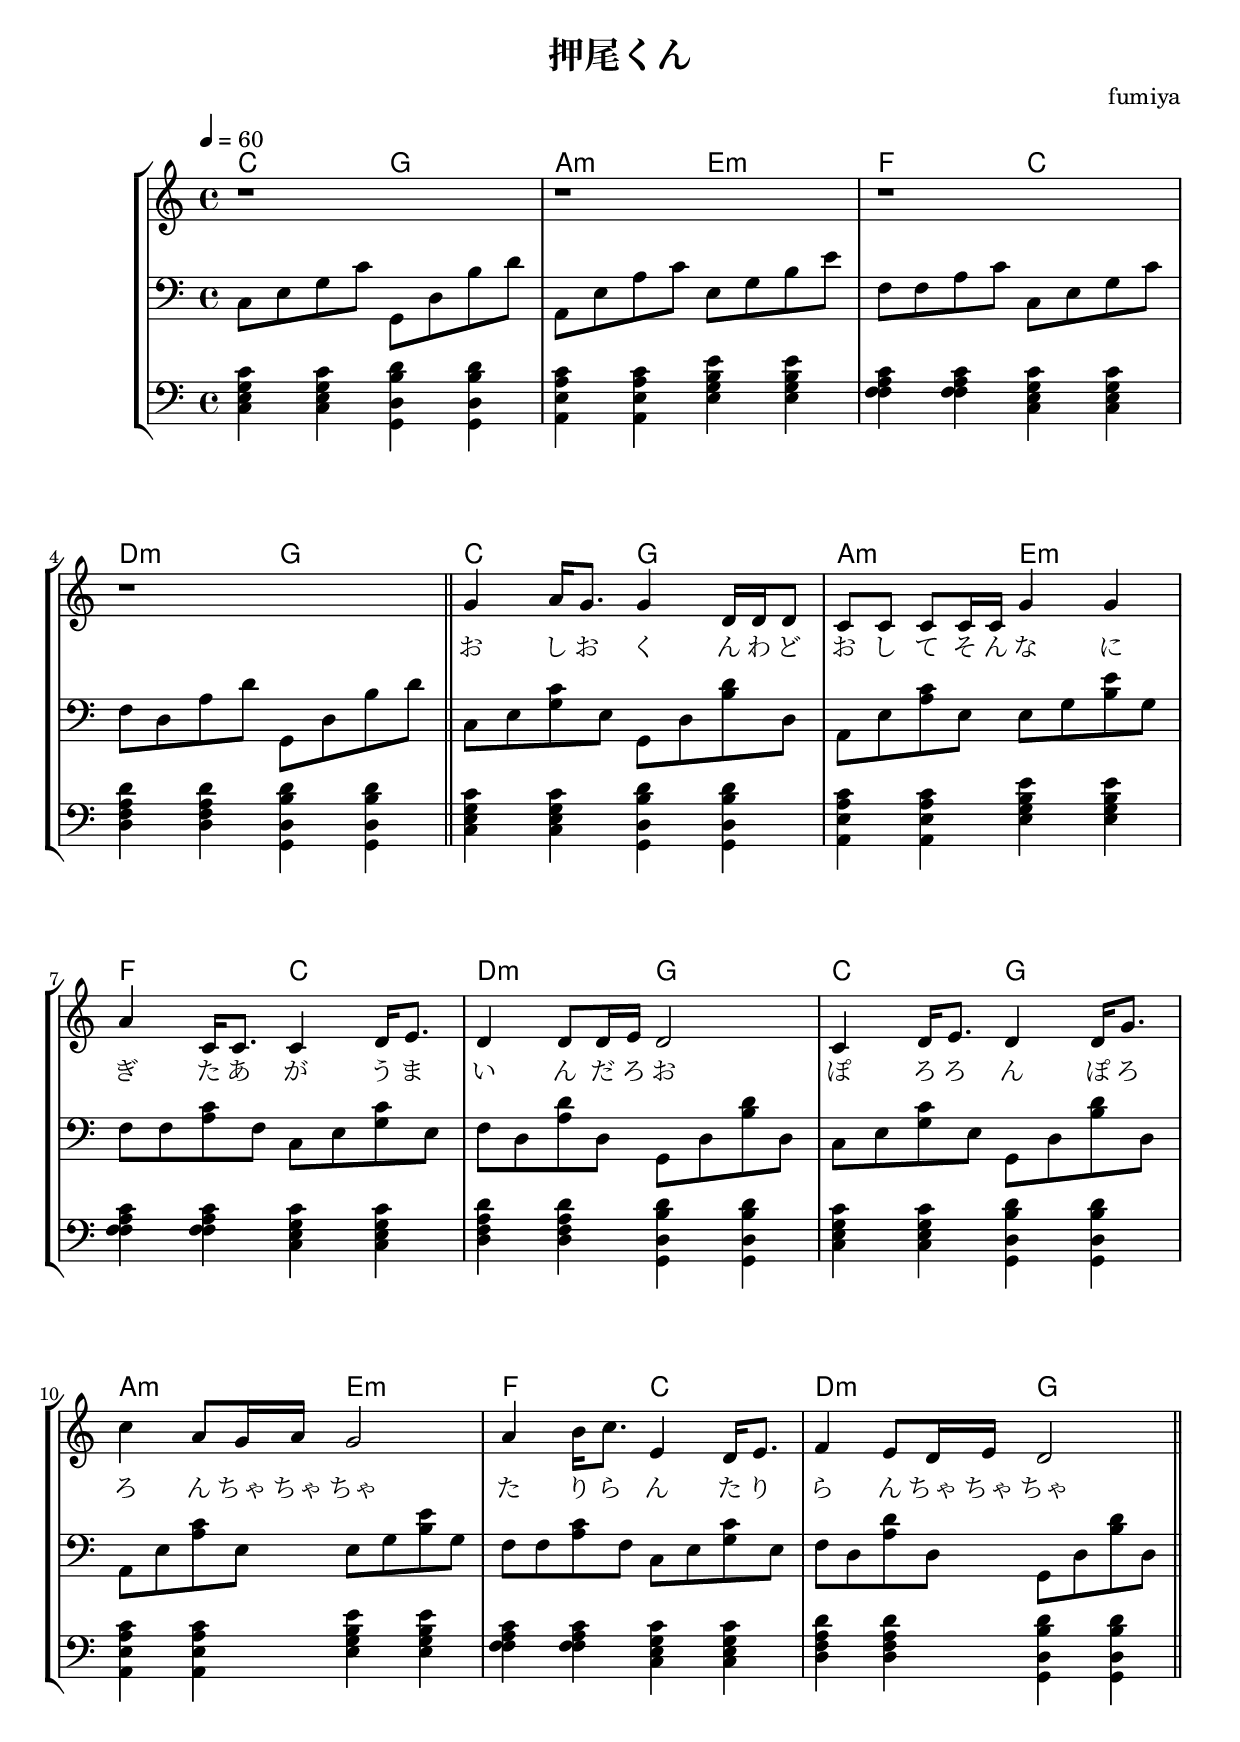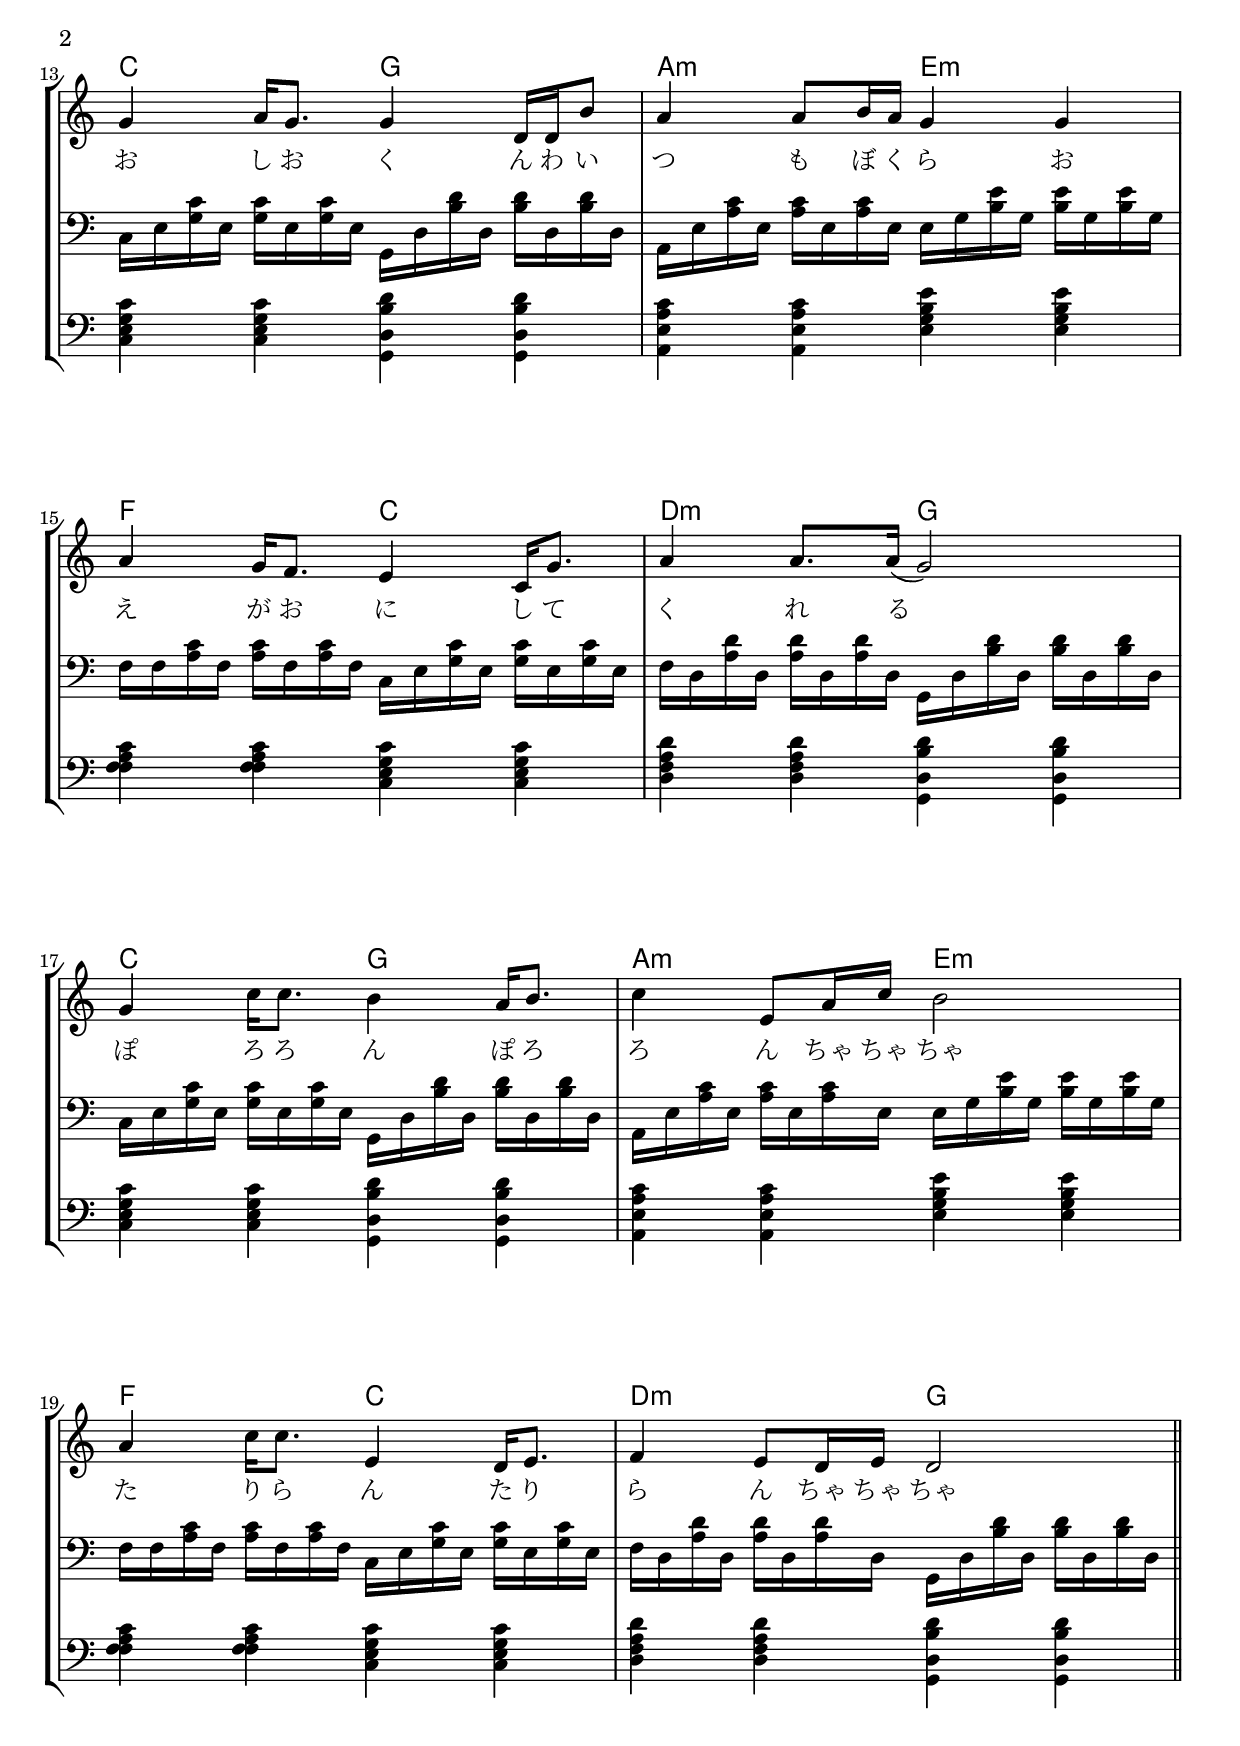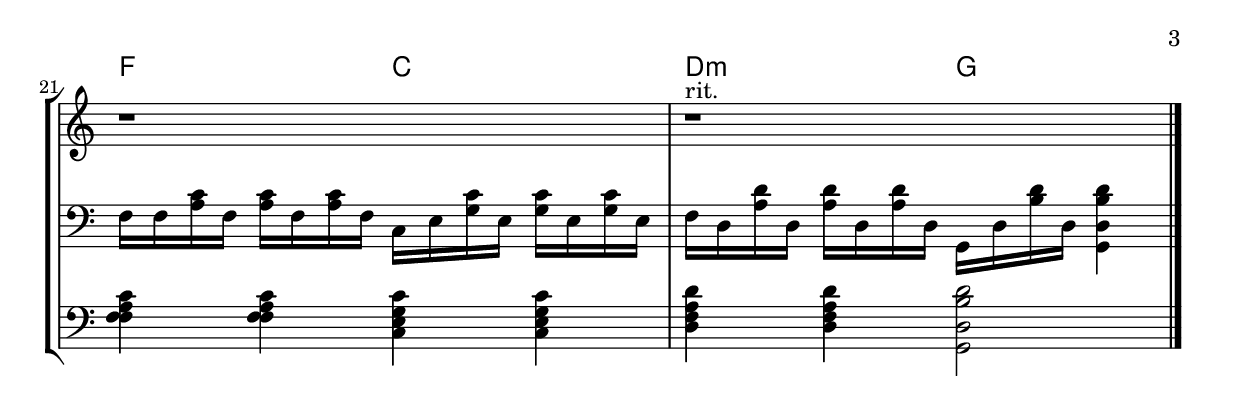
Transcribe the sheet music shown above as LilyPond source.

\version "2.12.1"

\header {
	title = \markup {押尾くん}
	composer = \markup \center-column {fumiya}
}

harmony = \chordmode {
	c2 g a:m e:m f c d:m g 

	c g a:m e:m f c d:m g c g a:m e:m f c d:m g 

	c g a:m e:m f c d:m g c g a:m e:m f c d:m g 

	f c d:m g 
}

melody = {
	\key c \major
	\tempo 4 = 60
	r1 | r1 | r1 | r1   
	\set Staff.midiInstrument = #"mmi0.42"
	 g'4  a'16  g'8.  g'4  d'16  d'16  d'8 
	c'8  c'8  c'8  c'16  c'16  g'4  g'4 
	a'4  c'16  c'8.  c'4  d'16  e'8. 
	d'4  d'8  d'16  e'16  d'2 
	c'4  d'16  e'8.  d'4  d'16  g'8. 
	c''4  a'8  g'16  a'16  g'2 
	a'4  b'16  c''8.  e'4  d'16  e'8. 
	f'4  e'8  d'16  e'16  d'2
	\set Staff.midiInstrument = #"mmi0.42"
	 g'4  a'16  g'8.  g'4  d'16  d'16  b'8 
	a'4  a'8  b'16  a'16  g'4  g'4 
	a'4  g'16  f'8.  e'4  c'16  g'8. 
	a'4  a'8.  a'16  (g'2) 
	g'4  c''16  c''8.  b'4  a'16  b'8. 
	c''4  e'8  a'16  c''16  b'2 
	a'4  c''16  c''8.  e'4  d'16  e'8. 
	f'4  e'8  d'16  e'16  d'2
	r1 | r1^"rit." \bar "|."
}

words = \lyricmode {
	
	お  し  お  く  ん  わ  ど  お  し  て  そ  ん  な  に  ぎ  た  あ  が  う  ま  い  ん  だ  ろ  お  ぽ  ろ  ろ  ん  ぽ  ろ  ろ  ん  ちゃ  ちゃ  ちゃ  た  り  ら  ん  た  り  ら  ん  ちゃ  ちゃ  ちゃ  
	お  し  お  く  ん  わ  い  つ  も  ぼ  く  ら  お  え  が  お  に  し  て  く  れ  る  ぽ  ろ  ろ  ん  ぽ  ろ  ろ  ん  ちゃ  ちゃ  ちゃ  た  り  ら  ん  た  り  ら  ん  ちゃ  ちゃ  ちゃ  
	
}

tempochange = {
	\tempo 4 = 60
	r1 | r1 | r1 | r1 \bar "||"
	\tempo 4 = 60
	r1 | r1 | r1 | r1 | r1 | r1 | r1 | r1 \bar "||"
	\tempo 4 = 60
	r1 | r1 | r1 | r1 | r1 | r1 | r1 | r1 \bar "||"
	\tempo 4 = 60
	r1 | \tempo 4 = 45 r2 \tempo 4 = 40 r2 \bar "|."
}

mainacc = {
	\clef bass
	\set Staff.midiInstrument = #"Acoustic Guitar (steel)"
	\key c \major
	\tempo 4 = 60
	c8 e8 g8 c'8
	g,8 d8 b8 d'8
	a,8 e8 a8 c'8
	e8 g8 b8 e'8
	f8 f8 a8 c'8
	c8 e8 g8 c'8
	f8 d8 a8 d'8
	g,8 d8 b8 d'8
	\bar "||"

	\set Staff.midiInstrument = #"Acoustic Guitar (steel)"
	c8 e <g c'> e
	g,8 d <b d'> d
	a,8 e <a c'> e
	e8 g <b e'> g
	f8 f <a c'> f
	c8 e <g c'> e
	f8 d <a d'> d
	g,8 d <b d'> d
	c8 e <g c'> e
	g,8 d <b d'> d
	a,8 e <a c'> e
	e8 g <b e'> g
	f8 f <a c'> f
	c8 e <g c'> e
	f8 d <a d'> d
	g,8 d <b d'> d
	\bar "||"

	\set Staff.midiInstrument = #"Acoustic Guitar (steel)"
	c16 e <g c'> e <g c'> e <g c'> e
	g,16 d <b d'> d <b d'> d <b d'> d
	a,16 e <a c'> e <a c'> e <a c'> e
	e16 g <b e'> g <b e'> g <b e'> g
	f16 f <a c'> f <a c'> f <a c'> f
	c16 e <g c'> e <g c'> e <g c'> e
	f16 d <a d'> d <a d'> d <a d'> d
	g,16 d <b d'> d <b d'> d <b d'> d
	c16 e <g c'> e <g c'> e <g c'> e
	g,16 d <b d'> d <b d'> d <b d'> d
	a,16 e <a c'> e <a c'> e <a c'> e
	e16 g <b e'> g <b e'> g <b e'> g
	f16 f <a c'> f <a c'> f <a c'> f
	c16 e <g c'> e <g c'> e <g c'> e
	f16 d <a d'> d <a d'> d <a d'> d
	g,16 d <b d'> d <b d'> d <b d'> d
	\bar "||"

	\set Staff.midiInstrument = #"Acoustic Guitar (steel)"
	f16 f <a c'> f <a c'> f <a c'> f
	c16 e <g c'> e <g c'> e <g c'> e
	f16 d <a d'> d <a d'> d <a d'> d
	g,16 d <b d'> d <g, d b d'>4
	\bar "|."
}

subacc = {
	\clef bass
	\set Staff.midiInstrument = #"Electric Grand"
	\key c \major
	\tempo 4 = 60
	<c e g c'>4 <c e g c'>4
	<g, d b d'>4 <g, d b d'>4
	<a, e a c'>4 <a, e a c'>4
	<e g b e'>4 <e g b e'>4
	<f f a c'>4 <f f a c'>4
	<c e g c'>4 <c e g c'>4
	<f d a d'>4 <f d a d'>4
	<g, d b d'>4 <g, d b d'>4
	\bar "||"

	\set Staff.midiInstrument = #"Electric Grand"
	<c e g c'>4 <c e g c'>4
	<g, d b d'>4 <g, d b d'>4
	<a, e a c'>4 <a, e a c'>4
	<e g b e'>4 <e g b e'>4
	<f f a c'>4 <f f a c'>4
	<c e g c'>4 <c e g c'>4
	<f d a d'>4 <f d a d'>4
	<g, d b d'>4 <g, d b d'>4
	<c e g c'>4 <c e g c'>4
	<g, d b d'>4 <g, d b d'>4
	<a, e a c'>4 <a, e a c'>4
	<e g b e'>4 <e g b e'>4
	<f f a c'>4 <f f a c'>4
	<c e g c'>4 <c e g c'>4
	<f d a d'>4 <f d a d'>4
	<g, d b d'>4 <g, d b d'>4
	\bar "||"

	\set Staff.midiInstrument = #"Electric Grand"
	<c e g c'>4 <c e g c'>4
	<g, d b d'>4 <g, d b d'>4
	<a, e a c'>4 <a, e a c'>4
	<e g b e'>4 <e g b e'>4
	<f f a c'>4 <f f a c'>4
	<c e g c'>4 <c e g c'>4
	<f d a d'>4 <f d a d'>4
	<g, d b d'>4 <g, d b d'>4
	<c e g c'>4 <c e g c'>4
	<g, d b d'>4 <g, d b d'>4
	<a, e a c'>4 <a, e a c'>4
	<e g b e'>4 <e g b e'>4
	<f f a c'>4 <f f a c'>4
	<c e g c'>4 <c e g c'>4
	<f d a d'>4 <f d a d'>4
	<g, d b d'>4 <g, d b d'>4
	\bar "||"

	\set Staff.midiInstrument = #"Electric Grand"
	<f f a c'>4 <f f a c'>4
	<c e g c'>4 <c e g c'>4
	<f d a d'>4 <f d a d'>4
	<g, d b d'>2
	\bar "|."
}

percA = {
	\drummode {
	r8 cymr16 cymr16 cymr8 cymr16 cymr16 cymr8 cymr16 cymr16 cymr8 cymr8  |cymr8 cymr16 cymr16 cymr8 cymr16 cymr16 cymr8 cymr16 cymr16 cymr8 cymr8  |cymr8 cymr16 cymr16 cymr8 cymr16 cymr16 cymr8 cymr16 cymr16 cymr8 cymr16 cymr16  |cymr8 cymr16 cymr16 cymr8 cymr16 cymr16 cymr8 cymr16 cymr16 cymr8 cymr8  \bar "||"
	r8 cymr16 cymr16 cymr8 cymr16 cymr16 cymr8 cymr16 cymr16 cymr8 cymr8  |cymr8 cymr16 cymr16 cymr8 cymr16 cymr16 cymr8 cymr16 cymr16 cymr8 cymr8  |cymr8 cymr16 cymr16 cymr8 cymr16 cymr16 cymr8 cymr16 cymr16 cymr8 cymr16 cymr16  |cymr8 cymr16 cymr16 cymr8 cymr16 cymr16 cymr8 cymr16 cymr16 cymr8 cymr8  |r8 cymr16 cymr16 cymr8 cymr16 cymr16 cymr8 cymr16 cymr16 cymr8 cymr8  |cymr8 cymr16 cymr16 cymr8 cymr16 cymr16 cymr8 cymr16 cymr16 cymr8 cymr8  |cymr8 cymr16 cymr16 cymr8 cymr16 cymr16 cymr8 cymr16 cymr16 cymr8 cymr16 cymr16  |cymr8 cymr16 cymr16 cymr8 cymr16 cymr16 cymr8 cymr16 cymr16 cymr8 cymr8  \bar "||"
	r8 cymr16 cymr16 cymr8 cymr16 cymr16 cymr8 cymr16 cymr16 cymr8 cymr8  |cymr8 cymr16 cymr16 cymr8 cymr16 cymr16 cymr8 cymr16 cymr16 cymr8 cymr8  |cymr8 cymr16 cymr16 cymr8 cymr16 cymr16 cymr8 cymr16 cymr16 cymr8 cymr16 cymr16  |cymr8 cymr16 cymr16 cymr8 cymr16 cymr16 cymr8 cymr16 cymr16 cymr8 cymr8  |r8 cymr16 cymr16 cymr8 cymr16 cymr16 cymr8 cymr16 cymr16 cymr8 cymr8  |cymr8 cymr16 cymr16 cymr8 cymr16 cymr16 cymr8 cymr16 cymr16 cymr8 cymr8  |cymr8 cymr16 cymr16 cymr8 cymr16 cymr16 cymr8 cymr16 cymr16 cymr8 cymr16 cymr16  |cymr8 cymr16 cymr16 cymr8 cymr16 cymr16 cymr8 cymr16 cymr16 cymr8 cymr8  \bar "||"
	r8 cymr16 cymr16 cymr8 cymr16 cymr16 cymr8 cymr16 cymr16 cymr8 cymr8  |cymr8 cymr16 cymr16 cymr8 cymr16 cymr16 cymr8 cymr16 cymr16 cymr8 cymr8  \bar "|."
	}
}

percB = {
	\drummode {
	r4 sn2 sn4  |r4 sn8 sn4. sn4  |r4 sn2 sn4  |r4 sn2 sn8 sn16 sn16  \bar "||"
	r4 sn2 sn4  |r4 sn8 sn4. sn4  |r4 sn2 sn4  |r4 sn8 sn4. sn4  |r4 sn2 sn4  |r4 sn8 sn4. sn4  |r4 sn2 sn4  |r4 sn2 sn8 sn16 sn16  \bar "||"
	r4 sn2 sn4  |r4 sn8 sn4. sn4  |r4 sn2 sn4  |r4 sn8 sn4. sn4  |r4 sn2 sn4  |r4 sn8 sn4. sn4  |r4 sn2 sn4  |r4 sn2 sn8 sn16 sn16  \bar "||"
	r4 sn2 sn4  |r4 sn2 sn8 sn16 sn16  \bar "|."
	}
}

percC = {
	\drummode {
	bd8. bd16 bd8. bd16 bd8. bd16 bd8. bd16  |bd8. bd16 bd8. bd16 bd8. bd16 bd4  |bd8. bd16 bd8. bd16 bd8. bd16 bd8. bd16  |bd8. bd16 bd8. bd16 bd8. bd16 bd8. bd16  \bar "||"
	bd8. bd16 bd8. bd16 bd8. bd16 bd8. bd16  |bd8. bd16 bd8. bd16 bd8. bd16 bd4  |bd8. bd16 bd8. bd16 bd8. bd16 bd8. bd16  |bd8. bd16 bd8. bd16 bd8. bd16 bd4  |bd8. bd16 bd8. bd16 bd8. bd16 bd8. bd16  |bd8. bd16 bd8. bd16 bd8. bd16 bd4  |bd8. bd16 bd8. bd16 bd8. bd16 bd8. bd16  |bd8. bd16 bd8. bd16 bd8. bd16 bd8. bd16  \bar "||"
	bd8. bd16 bd8. bd16 bd8. bd16 bd8. bd16  |bd8. bd16 bd8. bd16 bd8. bd16 bd4  |bd8. bd16 bd8. bd16 bd8. bd16 bd8. bd16  |bd8. bd16 bd8. bd16 bd8. bd16 bd4  |bd8. bd16 bd8. bd16 bd8. bd16 bd8. bd16  |bd8. bd16 bd8. bd16 bd8. bd16 bd4  |bd8. bd16 bd8. bd16 bd8. bd16 bd8. bd16  |bd8. bd16 bd8. bd16 bd8. bd16 bd8. bd16  \bar "||"
	bd8. bd16 bd8. bd16 bd8. bd16 bd8. bd16  |bd8. bd16 bd8. bd16 bd8. bd16 bd8. bd16  \bar "|."
	}
}

percD = {
	\drummode {
	r1  |r2 r16 tommh4. r16  |r1  |r4. tommh2 r8  \bar "||"
	r1  |r2 r16 tommh4. r16  |r1  |r2 r16 tommh4. r16  |r1  |r2 r16 tommh4. r16  |r1  |r4. tommh2 r8  \bar "||"
	r1  |r2 r16 tommh4. r16  |r1  |r2 r16 tommh4. r16  |r1  |r2 r16 tommh4. r16  |r1  |r4. tommh2 r8  \bar "||"
	r1  |r4. tommh2 r8  \bar "|."
	}
}

percE = {
	\drummode {
	r1  |r2. r8 toml8  |r1  |r2 r16 toml4. r16  \bar "||"
	r1  |r2. r8 toml8  |r1  |r2. r8 toml8  |r1  |r2. r8 toml8  |r1  |r2 r16 toml4. r16  \bar "||"
	r1  |r2. r8 toml8  |r1  |r2. r8 toml8  |r1  |r2. r8 toml8  |r1  |r2 r16 toml4. r16  \bar "||"
	r1  |r2 r16 toml4. r16  \bar "|."
	}
}

percF = {
	\drummode {
	cymc1  |r1 |r1 |r1 \bar "||"
	cymc1  |r1 |r1 |r1 |cymc1  |r1 |r1 |r1 \bar "||"
	cymc1  |r1 |r1 |r1 |cymc1  |r1 |r1 |r1 \bar "||"
	cymc1  |r1 \bar "|."
	}
}

\score {
	<<
		\new StaffGroup <<
			\new ChordNames {\harmony}
			\new Voice = "melody" {\melody}
			\new Lyrics \lyricsto "melody" \words
			\new Staff = "mainacc" {\mainacc}
			\new Staff = "subacc" {\subacc}
		>>
	>>
	\layout { }
}
